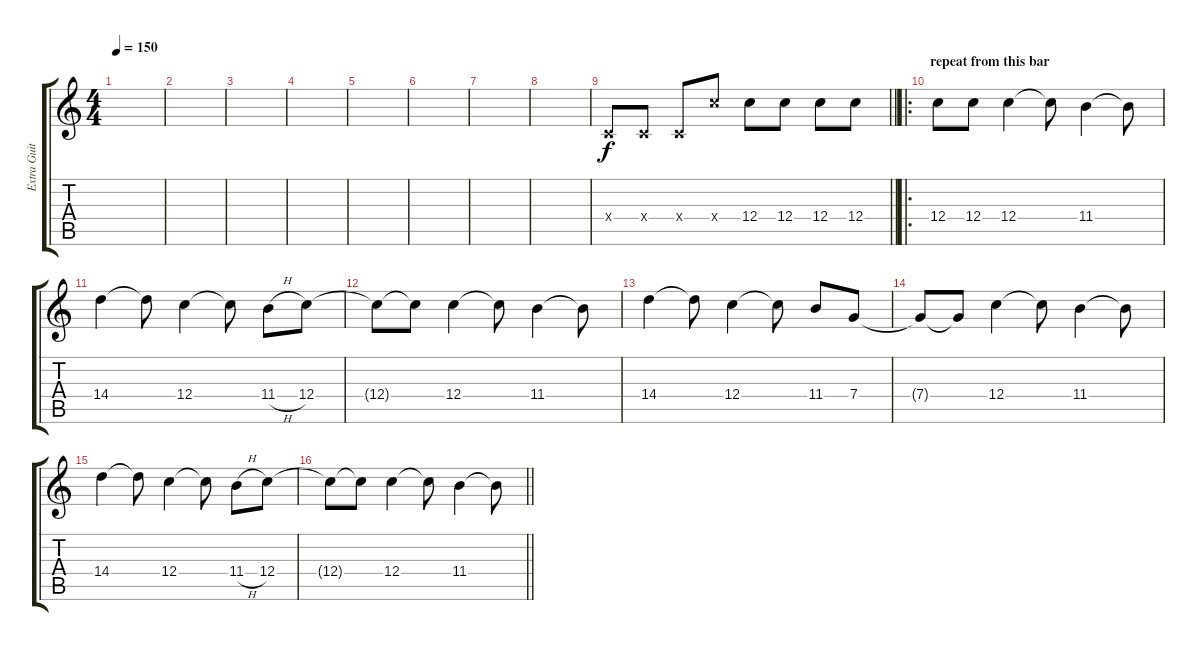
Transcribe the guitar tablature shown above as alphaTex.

\track ("Extra Guitar 2" "Extra Guit") {instrument overdrivenguitar}
\staff {score tabs}
\tuning (D4 A3 F3 C3 G2 C2) {hide}
\ts (4 4)
\tempo 150
\clef g2
\ks c
|
|
|
|
|
|
|
|
\barLineRight lightlight
0.4{x}.8 0.4{x}.8 0.4{x}.8 12.4{x}.8 12.4.8 12.4.8 12.4.8 12.4.8 |
\ro
\section ("" "repeat from this bar")
12.4.8 12.4.8 12.4.4 12.4{t}.8 11.4.4 11.4{t}.8 |
14.4.4 14.4{t}.8 12.4.4 12.4{t}.8 11.4{h}.8 12.4.8 |
12.4{t}.8 12.4{t}.8 12.4.4 12.4{t}.8 11.4.4 11.4{t}.8 |
14.4.4 14.4{t}.8 12.4.4 12.4{t}.8 11.4.8 7.4.8 |
7.4{t}.8 7.4{t}.8 12.4.4 12.4{t}.8 11.4.4 11.4{t}.8 |
14.4.4 14.4{t}.8 12.4.4 12.4{t}.8 11.4{h}.8 12.4.8 |
\barLineRight lightlight
12.4{t}.8 12.4{t}.8 12.4.4 12.4{t}.8 11.4.4 11.4{t}.8
